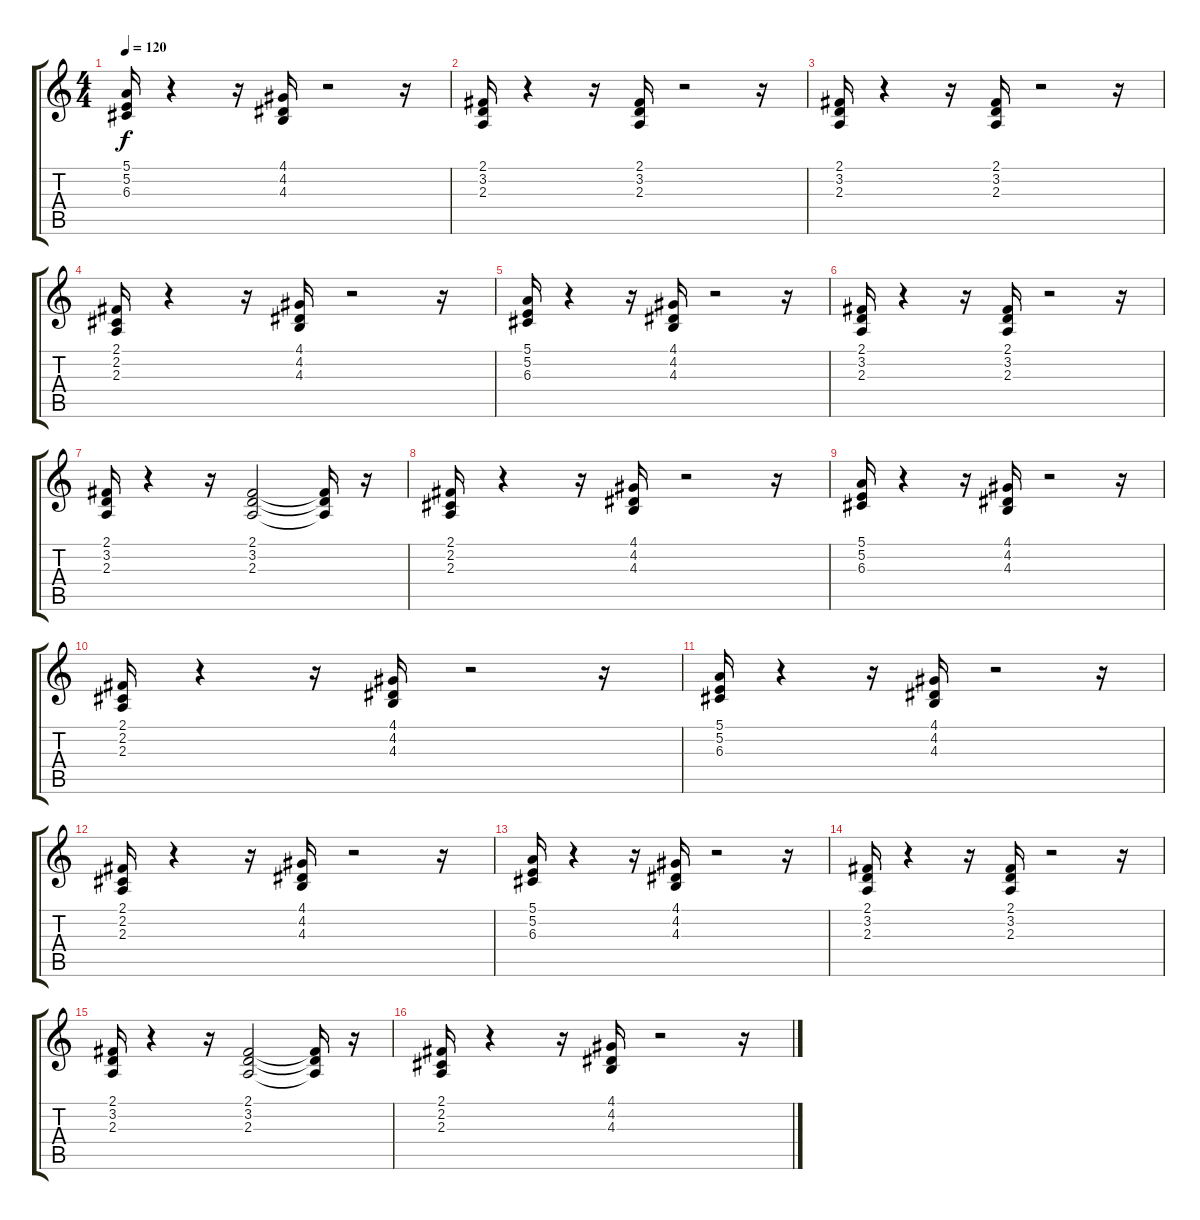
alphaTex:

\track "" {instrument synthstrings1}
\staff {score tabs}
\tuning (E4 B3 G3 D3 A2 E2) {hide}
\ts (4 4)
\tempo 120
\clef g2
\ks c
(5.1 5.2 6.3).16{dy f} r.4 r.16 (4.1 4.2 4.3).16 r.2 r.16 |
(2.1 3.2 2.3).16 r.4 r.16 (2.1 3.2 2.3).16 r.2 r.16 |
(2.1 3.2 2.3).16 r.4 r.16 (2.1 3.2 2.3).16 r.2 r.16 |
(2.1 2.2 2.3).16 r.4 r.16 (4.1 4.2 4.3).16 r.2 r.16 |
(5.1 5.2 6.3).16 r.4 r.16 (4.1 4.2 4.3).16 r.2 r.16 |
(2.1 3.2 2.3).16 r.4 r.16 (2.1 3.2 2.3).16 r.2 r.16 |
(2.1 3.2 2.3).16 r.4 r.16 (2.1 3.2 2.3).2 (2.1{t} 3.2{t} 2.3{t}).16 r.16 |
(2.1 2.2 2.3).16 r.4 r.16 (4.1 4.2 4.3).16 r.2 r.16 |
(5.1 5.2 6.3).16 r.4 r.16 (4.1 4.2 4.3).16 r.2 r.16 |
(2.1 2.2 2.3).16 r.4 r.16 (4.1 4.2 4.3).16 r.2 r.16 |
(5.1 5.2 6.3).16 r.4 r.16 (4.1 4.2 4.3).16 r.2 r.16 |
(2.1 2.2 2.3).16 r.4 r.16 (4.1 4.2 4.3).16 r.2 r.16 |
(5.1 5.2 6.3).16 r.4 r.16 (4.1 4.2 4.3).16 r.2 r.16 |
(2.1 3.2 2.3).16 r.4 r.16 (2.1 3.2 2.3).16 r.2 r.16 |
(2.1 3.2 2.3).16 r.4 r.16 (2.1 3.2 2.3).2 (2.1{t} 3.2{t} 2.3{t}).16 r.16 |
(2.1 2.2 2.3).16 r.4 r.16 (4.1 4.2 4.3).16 r.2 r.16
